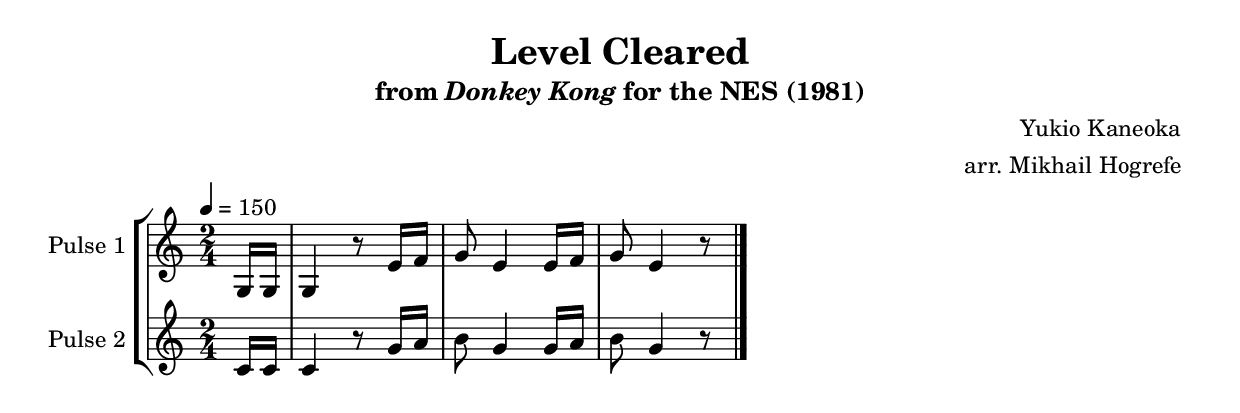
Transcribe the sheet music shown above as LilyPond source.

\version "2.22.0"

\book {
    \header {
        title = "Level Cleared"
        subtitle = \markup { "from" {\italic "Donkey Kong"} "for the NES (1981)" }
        composer = "Yukio Kaneoka"
        arranger = "arr. Mikhail Hogrefe"
    }

    \score {
        {
            \new StaffGroup <<
                \new Staff \relative c' {
                    \set Staff.instrumentName = "Pulse 1"
                    \set Staff.shortInstrumentName = "P.1"
\key c \major
\time 2/4
\tempo 4 = 150
\partial 8 g16 g |
g4 r8 e'16 f |
g8 e4 e16 f |
g8 e4 r8 |
\bar "|."
                }

                \new Staff \relative c' {
                    \set Staff.instrumentName = "Pulse 2"
                    \set Staff.shortInstrumentName = "P.2"
\key c \major
c16 c |
c4 r8 g'16 a |
b8 g4 g16 a |
b8 g4 r8 |
                }
            >>
        }
        \layout {
            \context {
                \Staff
                \RemoveEmptyStaves
            }
            \context {
                \DrumStaff
                \RemoveEmptyStaves
            }
        }
    }
}
